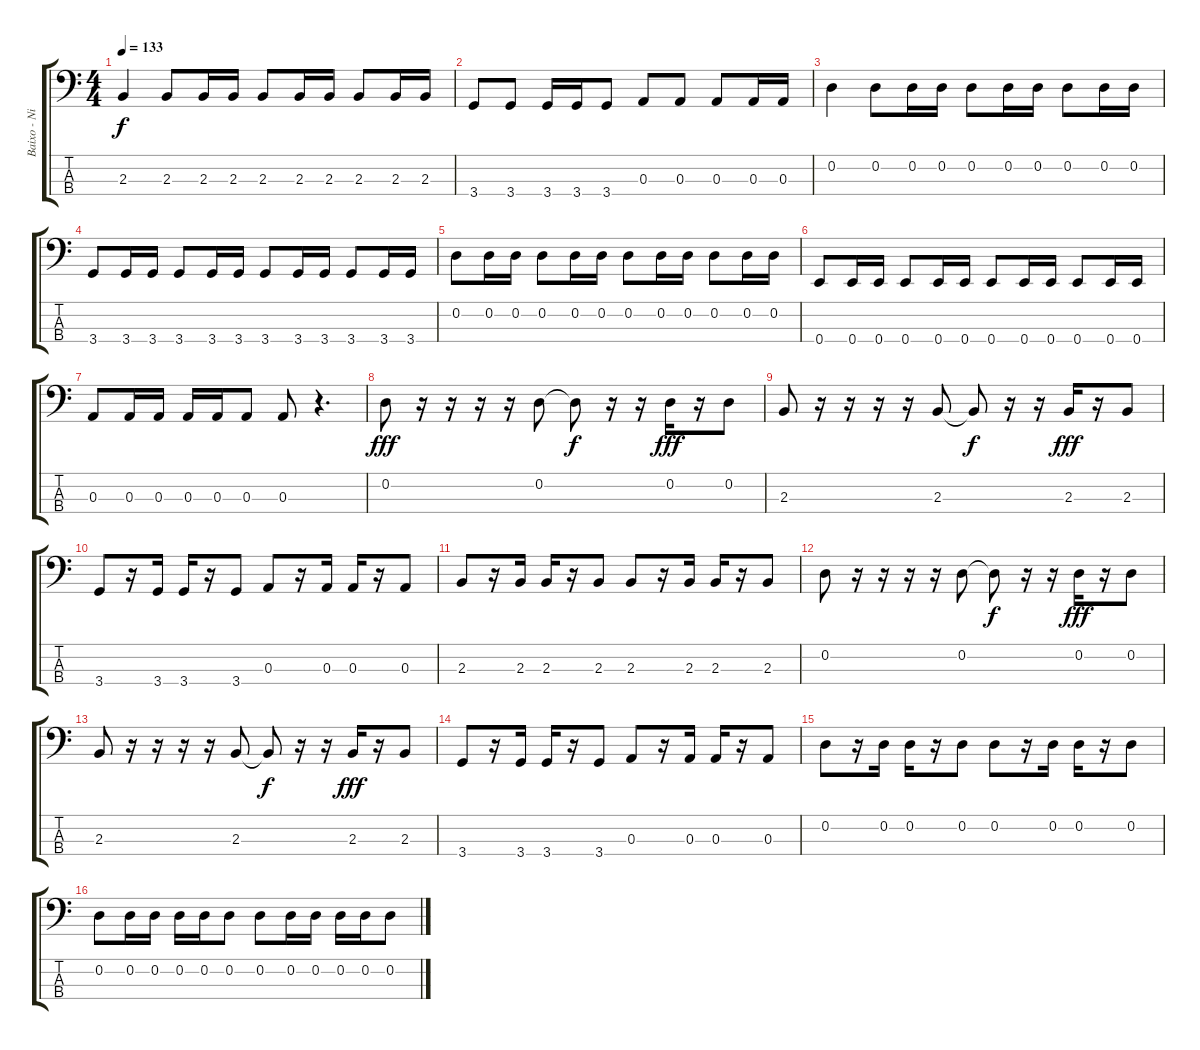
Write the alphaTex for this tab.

\track ("Baixo - Nikola" "Baixo - Ni") {instrument electricbasspick}
\staff {score tabs}
\tuning (G2 D2 A1 E1) {hide}
\ts (4 4)
\tempo 133
\clef f4
\ks c
2.3.4{dy f} 2.3.8 2.3.16 2.3.16 2.3.8 2.3.16 2.3.16 2.3.8 2.3.16 2.3.16 |
3.4.8 3.4.8 3.4.16 3.4.16 3.4.8 0.3.8 0.3.8 0.3.8 0.3.16 0.3.16 |
0.2.4 0.2.8 0.2.16 0.2.16 0.2.8 0.2.16 0.2.16 0.2.8 0.2.16 0.2.16 |
3.4.8 3.4.16 3.4.16 3.4.8 3.4.16 3.4.16 3.4.8 3.4.16 3.4.16 3.4.8 3.4.16 3.4.16 |
0.2.8 0.2.16 0.2.16 0.2.8 0.2.16 0.2.16 0.2.8 0.2.16 0.2.16 0.2.8 0.2.16 0.2.16 |
0.4.8 0.4.16 0.4.16 0.4.8 0.4.16 0.4.16 0.4.8 0.4.16 0.4.16 0.4.8 0.4.16 0.4.16 |
0.3.8 0.3.16 0.3.16 0.3.16 0.3.16 0.3.8 0.3.8 r.4{d} |
0.2.8{dy fff} r.16 r.16 r.16 r.16 0.2.8 0.2{t}.8{dy f} r.16 r.16 0.2.16{dy fff} r.16 0.2.8 |
2.3.8 r.16 r.16 r.16 r.16 2.3.8 2.3{t}.8{dy f} r.16 r.16 2.3.16{dy fff} r.16 2.3.8 |
3.4.8 r.16 3.4.16 3.4.16 r.16 3.4.8 0.3.8 r.16 0.3.16 0.3.16 r.16 0.3.8 |
2.3.8 r.16 2.3.16 2.3.16 r.16 2.3.8 2.3.8 r.16 2.3.16 2.3.16 r.16 2.3.8 |
0.2.8 r.16 r.16 r.16 r.16 0.2.8 0.2{t}.8{dy f} r.16 r.16 0.2.16{dy fff} r.16 0.2.8 |
2.3.8 r.16 r.16 r.16 r.16 2.3.8 2.3{t}.8{dy f} r.16 r.16 2.3.16{dy fff} r.16 2.3.8 |
3.4.8 r.16 3.4.16 3.4.16 r.16 3.4.8 0.3.8 r.16 0.3.16 0.3.16 r.16 0.3.8 |
0.2.8 r.16 0.2.16 0.2.16 r.16 0.2.8 0.2.8 r.16 0.2.16 0.2.16 r.16 0.2.8 |
0.2.8 0.2.16 0.2.16 0.2.16 0.2.16 0.2.8 0.2.8 0.2.16 0.2.16 0.2.16 0.2.16 0.2.8
